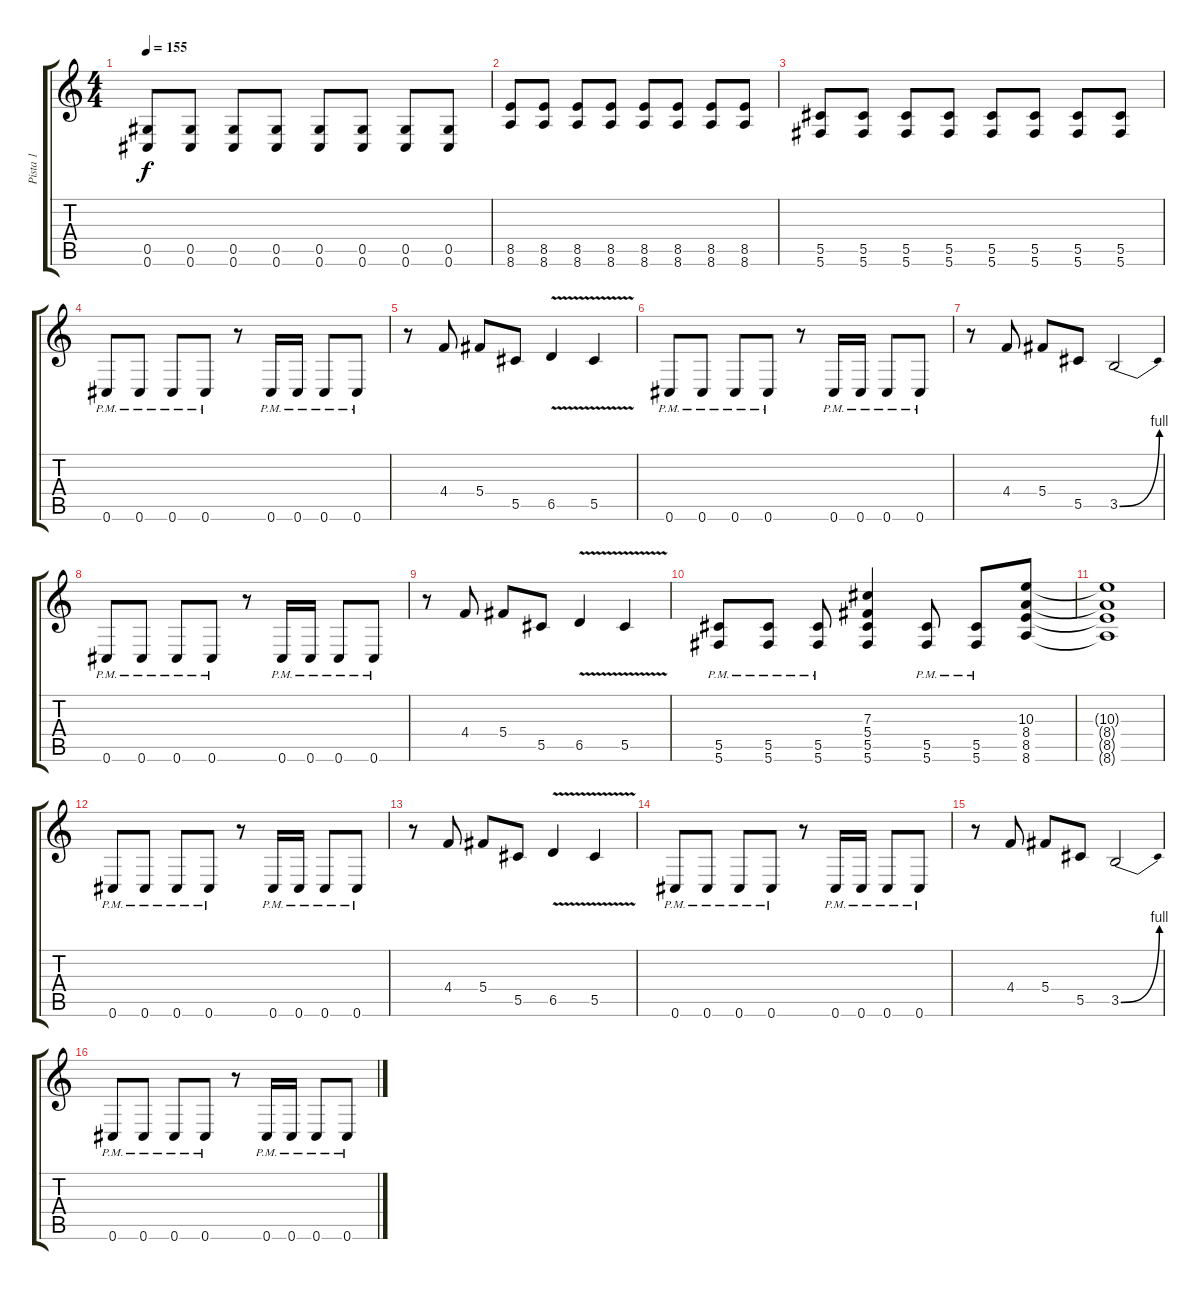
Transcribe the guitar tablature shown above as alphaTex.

\track ("Pista 1" "Pista 1") {instrument distortionguitar}
\staff {score tabs}
\tuning (Eb4 Bb3 Gb3 Db3 Ab2 Db2) {hide}
\ts (4 4)
\tempo 155
\clef g2
\ks c
(0.5 0.6).8{dy f} (0.5 0.6).8 (0.5 0.6).8 (0.5 0.6).8 (0.5 0.6).8 (0.5 0.6).8 (0.5 0.6).8 (0.5 0.6).8 |
(8.5 8.6).8 (8.5 8.6).8 (8.5 8.6).8 (8.5 8.6).8 (8.5 8.6).8 (8.5 8.6).8 (8.5 8.6).8 (8.5 8.6).8 |
(5.5 5.6).8 (5.5 5.6).8 (5.5 5.6).8 (5.5 5.6).8 (5.5 5.6).8 (5.5 5.6).8 (5.5 5.6).8 (5.5 5.6).8 |
0.6{pm}.8 0.6{pm}.8 0.6{pm}.8 0.6{pm}.8 r.8 0.6{pm}.16 0.6{pm}.16 0.6{pm}.8 0.6{pm}.8 |
r.8 4.4.8 5.4.8 5.5.8 6.5{v}.4 5.5{v}.4 |
0.6{pm}.8 0.6{pm}.8 0.6{pm}.8 0.6{pm}.8 r.8 0.6{pm}.16 0.6{pm}.16 0.6{pm}.8 0.6{pm}.8 |
r.8 4.4.8 5.4.8 5.5.8 3.5{be (bend 0 0 60 4)}.2 |
0.6{pm}.8 0.6{pm}.8 0.6{pm}.8 0.6{pm}.8 r.8 0.6{pm}.16 0.6{pm}.16 0.6{pm}.8 0.6{pm}.8 |
r.8 4.4.8 5.4.8 5.5.8 6.5{v}.4 5.5{v}.4 |
(5.5 5.6{pm}).8 (5.5 5.6{pm}).8 (5.5 5.6{pm}).8 (7.3 5.4 5.5 5.6).4 (5.5{pm} 5.6{pm}).8 (5.5{pm} 5.6{pm}).8 (10.3 8.4 8.5 8.6).8 |
(10.3{t} 8.4{t} 8.5{t} 8.6{t}).1 |
0.6{pm}.8 0.6{pm}.8 0.6{pm}.8 0.6{pm}.8 r.8 0.6{pm}.16 0.6{pm}.16 0.6{pm}.8 0.6{pm}.8 |
r.8 4.4.8 5.4.8 5.5.8 6.5{v}.4 5.5{v}.4 |
0.6{pm}.8 0.6{pm}.8 0.6{pm}.8 0.6{pm}.8 r.8 0.6{pm}.16 0.6{pm}.16 0.6{pm}.8 0.6{pm}.8 |
r.8 4.4.8 5.4.8 5.5.8 3.5{be (bend 0 0 60 4)}.2 |
0.6{pm}.8 0.6{pm}.8 0.6{pm}.8 0.6{pm}.8 r.8 0.6{pm}.16 0.6{pm}.16 0.6{pm}.8 0.6{pm}.8
